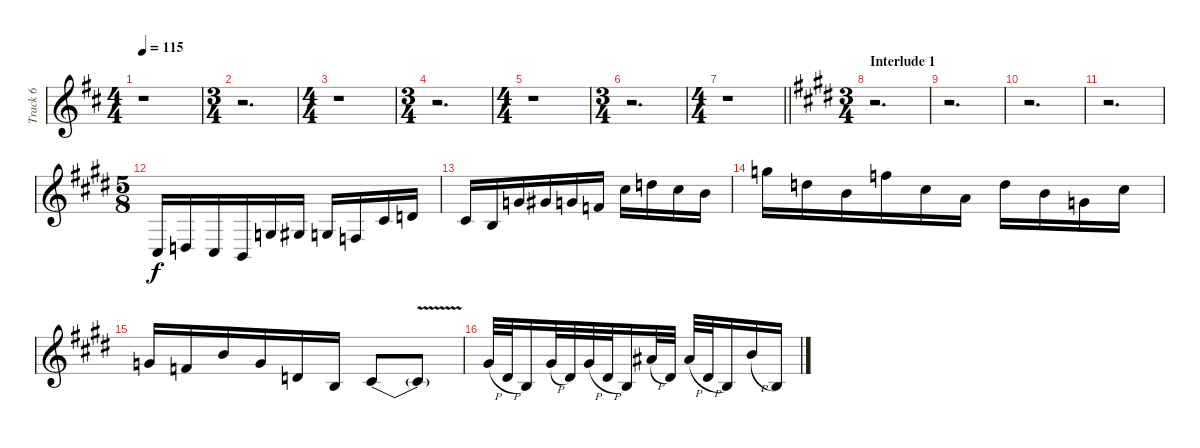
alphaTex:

\track ("Track 6" "Track 6") {instrument choiraahs}
\staff {score}
\tuning (D4 A3 F3 C3 G2 D2) {hide}
\ts (4 4)
\tempo 115
\clef g2
\ks bminor
r.1{dy mp} |
\ts (3 4)
r.2{d} |
\ts (4 4)
r.1 |
\ts (3 4)
r.2{d} |
\ts (4 4)
r.1 |
\ts (3 4)
r.2{d} |
\ts (4 4)
\barLineRight lightlight
r.1 |
\ts (3 4)
\section ("" "Interlude 1")
\ks c#minor
r.2{d} |
r.2{d} |
r.2{d} |
r.2{d} |
\ts (5 8)
6.5.16{dy f instrument lead2sawtooth} 7.5.16 6.5.16 4.5.16 7.4.16 8.4.16 7.4.16 5.4.16 8.3.16 9.3.16 |
8.3.16 6.3.16 10.2.16 11.2.16 10.2.16 8.2.16 11.1.16 12.1.16 11.1.16 9.1.16 |
17.1.16 17.2.16 18.3.16 15.1.16 16.2.16 16.3.16 12.1.16 14.2.16 14.3.16 11.1.16 |
10.2.16 12.3.16 9.1.16 5.1.16 5.2.16 6.3.16 8.3{be (custom 0 0 10 2 20 2 30 0 60 0)}.8 8.3{v t}.8 |
15.3{h}.32 10.3{h}.32 6.3.16 15.3{h}.32 10.3.32 15.3{h}.32 10.3{h}.32 6.3.16 17.3{h}.32 10.3.32 17.3{h}.32 10.3{h}.32 6.3.16 18.3{h}.16 6.3.16
